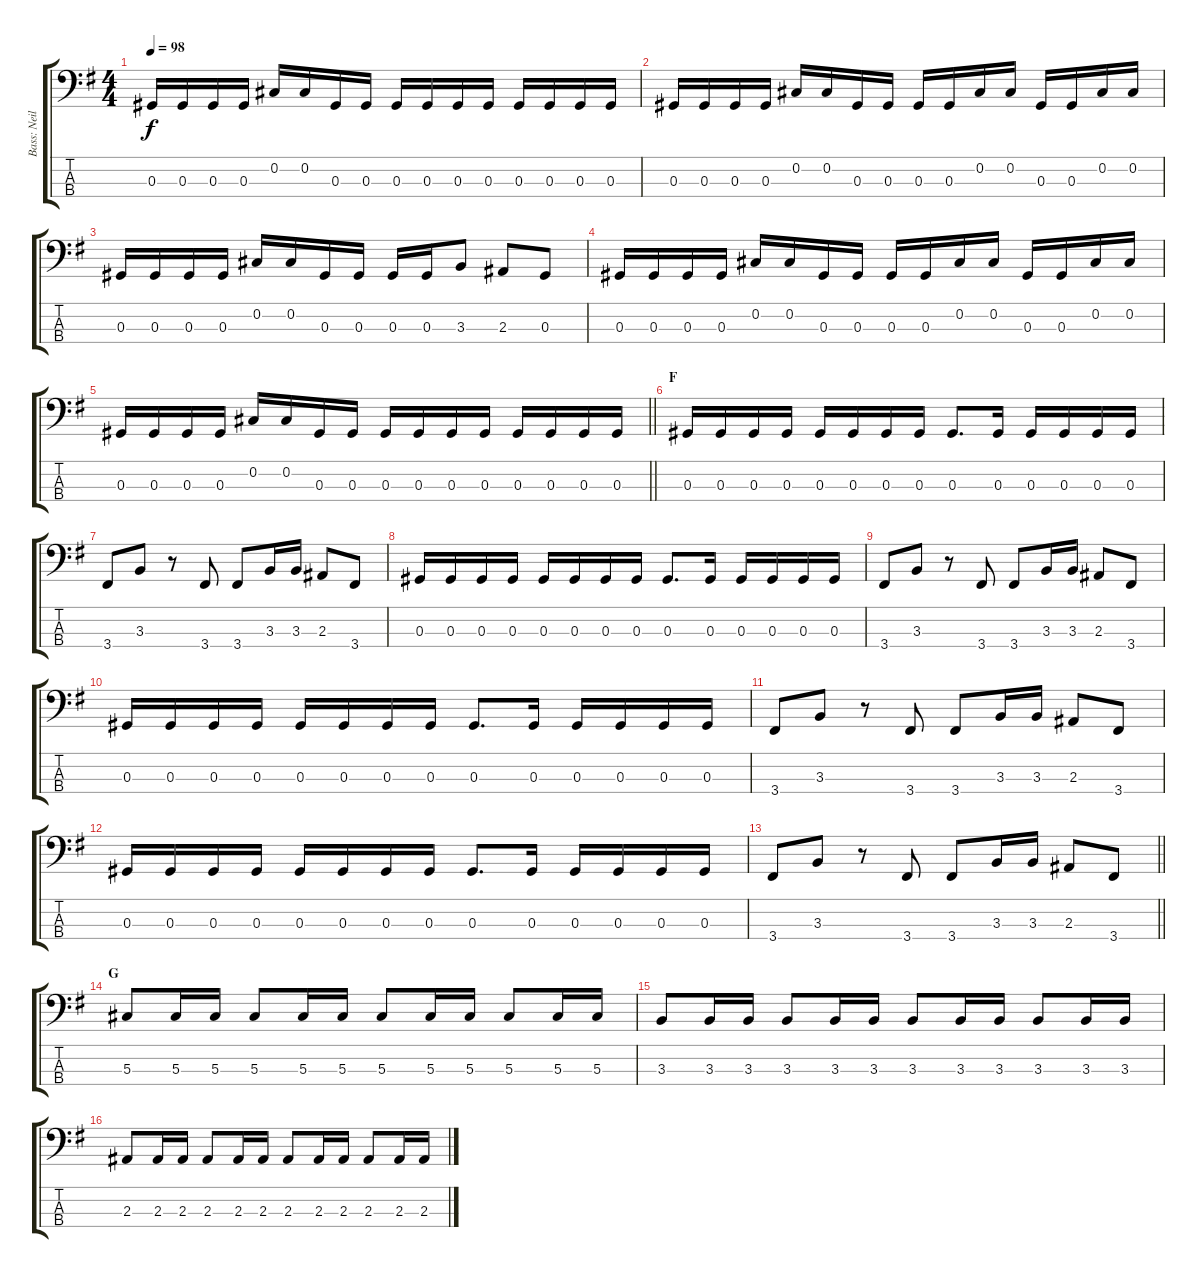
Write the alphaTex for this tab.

\track ("Bass: Neil" "Bass: Neil") {instrument electricbassfinger}
\staff {score tabs}
\tuning (Gb2 Db2 Ab1 Eb1) {hide}
\ts (4 4)
\tempo 98
\clef f4
\ks g
0.3.16{dy f} 0.3.16 0.3.16 0.3.16 0.2.16 0.2.16 0.3.16 0.3.16 0.3.16 0.3.16 0.3.16 0.3.16 0.3.16 0.3.16 0.3.16 0.3.16 |
0.3.16 0.3.16 0.3.16 0.3.16 0.2.16 0.2.16 0.3.16 0.3.16 0.3.16 0.3.16 0.2.16 0.2.16 0.3.16 0.3.16 0.2.16 0.2.16 |
0.3.16 0.3.16 0.3.16 0.3.16 0.2.16 0.2.16 0.3.16 0.3.16 0.3.16 0.3.16 3.3.8 2.3.8 0.3.8 |
0.3.16 0.3.16 0.3.16 0.3.16 0.2.16 0.2.16 0.3.16 0.3.16 0.3.16 0.3.16 0.2.16 0.2.16 0.3.16 0.3.16 0.2.16 0.2.16 |
\barLineRight lightlight
0.3.16 0.3.16 0.3.16 0.3.16 0.2.16 0.2.16 0.3.16 0.3.16 0.3.16 0.3.16 0.3.16 0.3.16 0.3.16 0.3.16 0.3.16 0.3.16 |
\section ("" "F")
0.3.16 0.3.16 0.3.16 0.3.16 0.3.16 0.3.16 0.3.16 0.3.16 0.3.8{d} 0.3.16 0.3.16 0.3.16 0.3.16 0.3.16 |
3.4.8 3.3.8 r.8 3.4.8 3.4.8 3.3.16 3.3.16 2.3.8 3.4.8 |
0.3.16 0.3.16 0.3.16 0.3.16 0.3.16 0.3.16 0.3.16 0.3.16 0.3.8{d} 0.3.16 0.3.16 0.3.16 0.3.16 0.3.16 |
3.4.8 3.3.8 r.8 3.4.8 3.4.8 3.3.16 3.3.16 2.3.8 3.4.8 |
0.3.16 0.3.16 0.3.16 0.3.16 0.3.16 0.3.16 0.3.16 0.3.16 0.3.8{d} 0.3.16 0.3.16 0.3.16 0.3.16 0.3.16 |
3.4.8 3.3.8 r.8 3.4.8 3.4.8 3.3.16 3.3.16 2.3.8 3.4.8 |
0.3.16 0.3.16 0.3.16 0.3.16 0.3.16 0.3.16 0.3.16 0.3.16 0.3.8{d} 0.3.16 0.3.16 0.3.16 0.3.16 0.3.16 |
\barLineRight lightlight
3.4.8 3.3.8 r.8 3.4.8 3.4.8 3.3.16 3.3.16 2.3.8 3.4.8 |
\section ("" "G")
5.3.8 5.3.16 5.3.16 5.3.8 5.3.16 5.3.16 5.3.8 5.3.16 5.3.16 5.3.8 5.3.16 5.3.16 |
3.3.8 3.3.16 3.3.16 3.3.8 3.3.16 3.3.16 3.3.8 3.3.16 3.3.16 3.3.8 3.3.16 3.3.16 |
2.3.8 2.3.16 2.3.16 2.3.8 2.3.16 2.3.16 2.3.8 2.3.16 2.3.16 2.3.8 2.3.16 2.3.16
